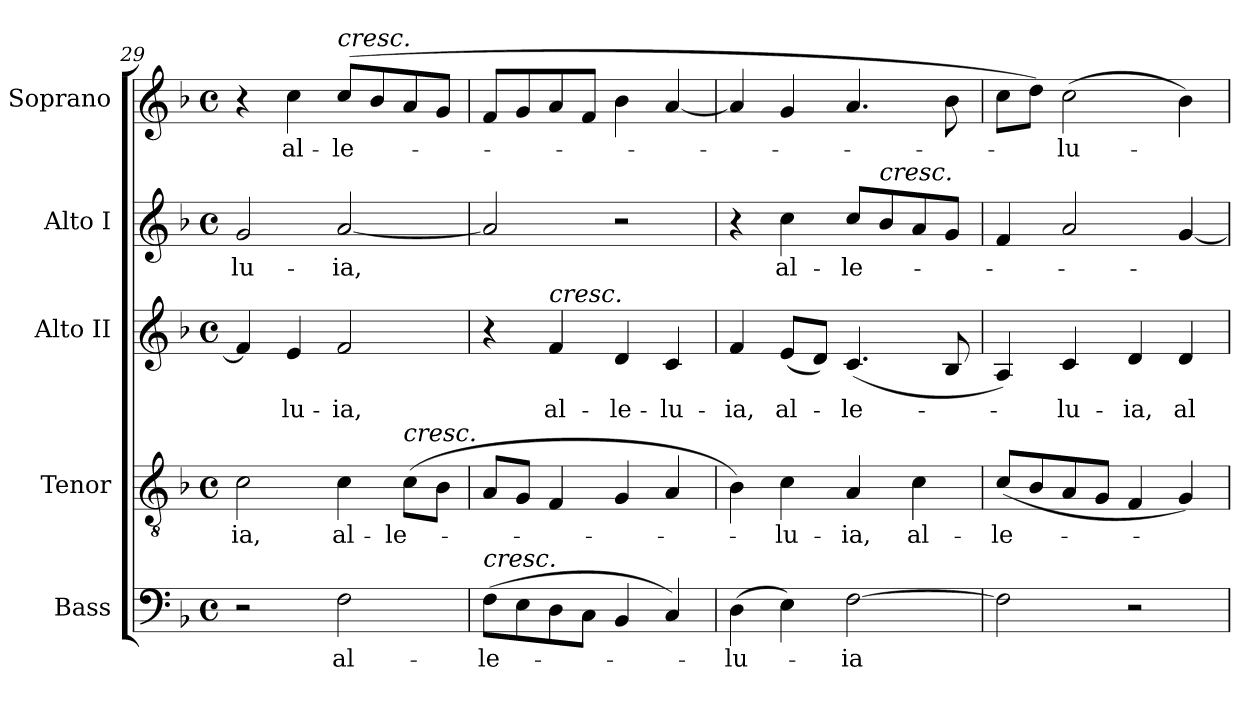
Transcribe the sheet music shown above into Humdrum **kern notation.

**kern	**text	**kern	**text	**kern	**text	**kern	**text	**kern	**text
*part5	*part5	*part4	*part4	*part3	*part3	*part2	*part2	*part1	*part1
*staff5	*staff5	*staff4	*staff4	*staff3	*staff3	*staff2	*staff2	*staff1	*staff1
*I"Bass	*	*I"Tenor	*	*I"Alto II	*	*I"Alto I	*	*I"Soprano	*
*I'B.	*	*I'T.	*	*I'A2.	*	*I'A1.	*	*I'S.	*
*clefF4	*	*clefGv2	*	*clefG2	*	*clefG2	*	*clefG2	*
*	*	*ITrd7c12	*	*	*	*	*	*	*
*k[b-]	*	*k[b-]	*	*k[b-]	*	*k[b-]	*	*k[b-]	*
*F:	*	*F:	*	*F:	*	*F:	*	*F:	*
*M4/4	*	*M4/4	*	*M4/4	*	*M4/4	*	*M4/4	*
*met(c)	*	*met(c)	*	*met(c)	*	*met(c)	*	*met(c)	*
=29	=29	=29	=29	=29	=29	=29	=29	=29	=29
!	!	!	!LO:LY:b:color=#000000	!	!	!	!	!	!
!	!	!	!	!	!	!	!LO:LY:b:color=#000000	!	!
2r	.	2Ci\	-ia,	4fi/]	.	2gi/	-lu-	4r	.
!	!	!	!	!	!LO:LY:b:color=#000000	!	!	!	!
!	!	!	!	!	!	!	!	!	!LO:LY:b:color=#000000
.	.	.	.	4ei/	-lu-	.	.	4cci\	al-
!	!LO:LY:b:color=#000000	!	!	!	!	!	!	!	!
!	!	!	!LO:LY:b:color=#000000	!	!	!	!	!	!
!	!	!	!	!	!LO:LY:b:color=#000000	!	!	!	!
!	!	!	!	!	!	!	!LO:LY:b:color=#000000	!	!
!	!	!	!	!	!	!	!	!LO:TX:a:i:t=cresc.	!
!	!	!	!	!	!	!	!	!	!LO:LY:b:color=#000000
2Fi\	al-	4Ci\	al-	2fi/	-ia,	[<2ai/	-ia,	(8cci/L	-le-
.	.	.	.	.	.	.	.	8b-i/	.
!	!	!LO:TX:a:i:t=cresc.	!	!	!	!	!	!	!
!	!	!	!LO:LY:b:color=#000000	!	!	!	!	!	!
.	.	(8Ci\L	-le-	.	.	.	.	8ai/	.
.	.	8BB-i\J	.	.	.	.	.	8gi/J	.
!!LO:LB:g=z
=30	=30	=30	=30	=30	=30	=30	=30	=30	=30
!LO:TX:a:i:t=cresc.	!	!	!	!	!	!	!	!	!
!	!LO:LY:b:color=#000000	!	!	!	!	!	!	!	!
(8Fi\L	-le-	8AAi/L	.	4r	.	2ai/]	.	8fi/L	.
8Ei\	.	8GGi/J	.	.	.	.	.	8gi/	.
!	!	!	!	!LO:TX:a:i:t=cresc.	!	!	!	!	!
!	!	!	!	!	!LO:LY:b:color=#000000	!	!	!	!
8Di\	.	4FFi/	.	4fi/	al-	.	.	8ai/	.
8Ci\J	.	.	.	.	.	.	.	8fi/J	.
!	!	!	!	!	!LO:LY:b:color=#000000	!	!	!	!
4BB-i/	.	4GGi/	.	4di/	-le-	2r	.	4b-i\	.
!	!	!	!	!	!LO:LY:b:color=#000000	!	!	!	!
4Ci/)	.	4AAi/	.	4ci/	-lu-	.	.	[<4ai/	.
=31	=31	=31	=31	=31	=31	=31	=31	=31	=31
!	!LO:LY:b:color=#000000	!	!	!	!	!	!	!	!
!	!	!	!	!	!LO:LY:b:color=#000000	!	!	!	!
(4Di\	-lu-	4BB-i\)	.	4fi/	-ia,	4r	.	4ai/]	.
!	!	!	!LO:LY:b:color=#000000	!	!	!	!	!	!
!	!	!	!	!	!LO:LY:b:color=#000000	!	!	!	!
!	!	!	!	!	!	!	!LO:LY:b:color=#000000	!	!
4Ei\)	.	4Ci\	-lu-	(8ei/L	al-	4cci\	al-	4gi/	.
.	.	.	.	8di/J)	.	.	.	.	.
!	!LO:LY:b:color=#000000	!	!	!	!	!	!	!	!
!	!	!	!LO:LY:b:color=#000000	!	!	!	!	!	!
!	!	!	!	!	!LO:LY:b:color=#000000	!	!	!	!
!	!	!	!	!	!	!	!LO:LY:b:color=#000000	!	!
[>2Fi\	-ia	4AAi/	-ia,	(4.ci/	-le-	8cci/L	-le-	4.ai/	.
!	!	!	!	!	!	!LO:TX:a:i:t=cresc.	!	!	!
.	.	.	.	.	.	8b-i/	.	.	.
!	!	!	!LO:LY:b:color=#000000	!	!	!	!	!	!
.	.	4Ci\	al-	.	.	8ai/	.	.	.
.	.	.	.	8B-i/	.	8gi/J	.	8b-i\	.
=32	=32	=32	=32	=32	=32	=32	=32	=32	=32
!	!	!	!LO:LY:b:color=#000000	!	!	!	!	!	!
2Fi\]	.	(8Ci/L	-le-	4Ai/)	.	4fi/	.	8cci\L	.
.	.	8BB-i/	.	.	.	.	.	8ddi\J)	.
!	!	!	!	!	!LO:LY:b:color=#000000	!	!	!	!
!	!	!	!	!	!	!	!	!	!LO:LY:b:color=#000000
.	.	8AAi/	.	4ci/	-lu-	2ai/	.	(2cci\	-lu-
.	.	8GGi/J	.	.	.	.	.	.	.
!	!	!	!	!	!LO:LY:b:color=#000000	!	!	!	!
2r	.	4FFi/	.	4di/	-ia,	.	.	.	.
!	!	!	!	!	!LO:LY:b:color=#000000	!	!	!	!
.	.	4GGi/)	.	4di/	al-	[<4gi/	.	4b-i\)	.
=	=	=	=	=	=	=	=	=	=
*-	*-	*-	*-	*-	*-	*-	*-	*-	*-
